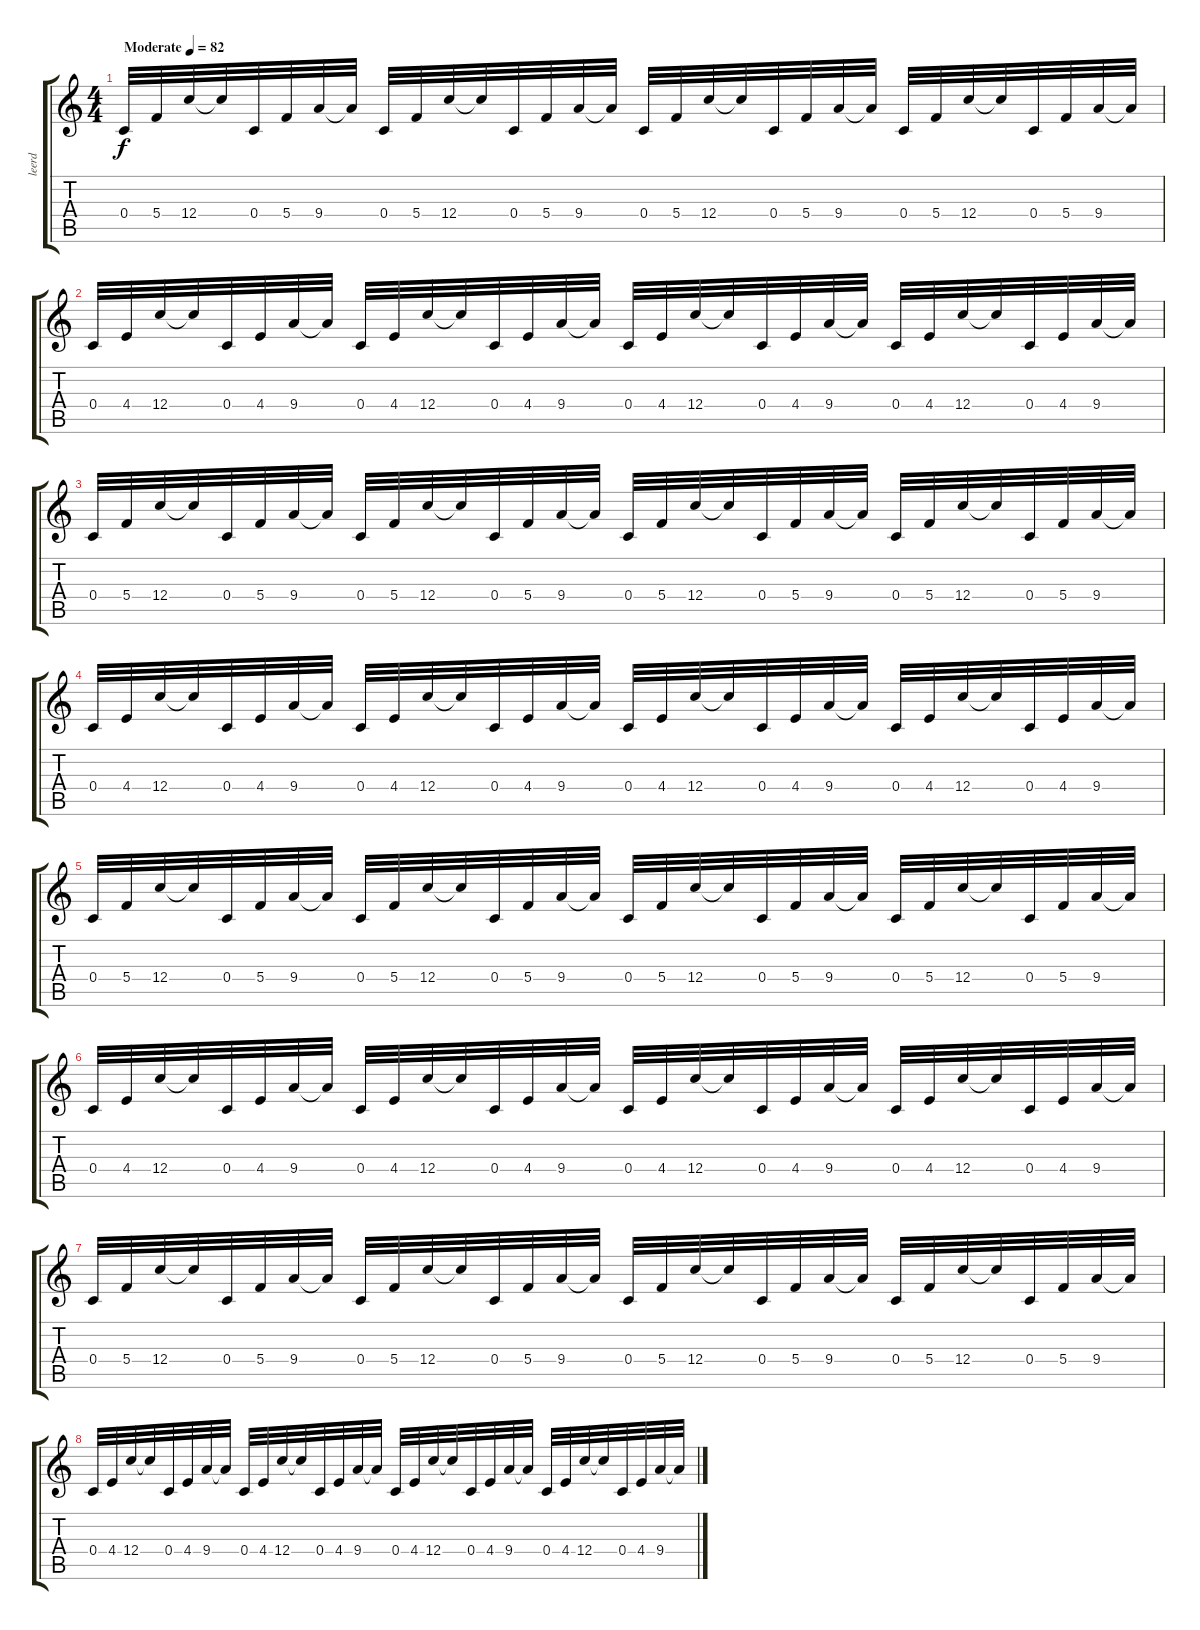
\track ("leerd" "leerd") {instrument distortionguitar}
\staff {score tabs}
\tuning (D4 A3 F3 C3 G2 C2) {hide}
\ts (4 4)
\tempo (82 "Moderate")
\clef g2
\ks c
0.4.32{dy f instrument distortionguitar} 5.4.32 12.4.32 12.4{t}.32 0.4.32 5.4.32 9.4.32 9.4{t}.32 0.4.32 5.4.32 12.4.32 12.4{t}.32 0.4.32 5.4.32 9.4.32 9.4{t}.32 0.4.32 5.4.32 12.4.32 12.4{t}.32 0.4.32 5.4.32 9.4.32 9.4{t}.32 0.4.32 5.4.32 12.4.32 12.4{t}.32 0.4.32 5.4.32 9.4.32 9.4{t}.32 |
0.4.32 4.4.32 12.4.32 12.4{t}.32 0.4.32 4.4.32 9.4.32 9.4{t}.32 0.4.32 4.4.32 12.4.32 12.4{t}.32 0.4.32 4.4.32 9.4.32 9.4{t}.32 0.4.32 4.4.32 12.4.32 12.4{t}.32 0.4.32 4.4.32 9.4.32 9.4{t}.32 0.4.32 4.4.32 12.4.32 12.4{t}.32 0.4.32 4.4.32 9.4.32 9.4{t}.32 |
0.4.32 5.4.32 12.4.32 12.4{t}.32 0.4.32 5.4.32 9.4.32 9.4{t}.32 0.4.32 5.4.32 12.4.32 12.4{t}.32 0.4.32 5.4.32 9.4.32 9.4{t}.32 0.4.32 5.4.32 12.4.32 12.4{t}.32 0.4.32 5.4.32 9.4.32 9.4{t}.32 0.4.32 5.4.32 12.4.32 12.4{t}.32 0.4.32 5.4.32 9.4.32 9.4{t}.32 |
0.4.32 4.4.32 12.4.32 12.4{t}.32 0.4.32 4.4.32 9.4.32 9.4{t}.32 0.4.32 4.4.32 12.4.32 12.4{t}.32 0.4.32 4.4.32 9.4.32 9.4{t}.32 0.4.32 4.4.32 12.4.32 12.4{t}.32 0.4.32 4.4.32 9.4.32 9.4{t}.32 0.4.32 4.4.32 12.4.32 12.4{t}.32 0.4.32 4.4.32 9.4.32 9.4{t}.32 |
0.4.32 5.4.32 12.4.32 12.4{t}.32 0.4.32 5.4.32 9.4.32 9.4{t}.32 0.4.32 5.4.32 12.4.32 12.4{t}.32 0.4.32 5.4.32 9.4.32 9.4{t}.32 0.4.32 5.4.32 12.4.32 12.4{t}.32 0.4.32 5.4.32 9.4.32 9.4{t}.32 0.4.32 5.4.32 12.4.32 12.4{t}.32 0.4.32 5.4.32 9.4.32 9.4{t}.32 |
0.4.32 4.4.32 12.4.32 12.4{t}.32 0.4.32 4.4.32 9.4.32 9.4{t}.32 0.4.32 4.4.32 12.4.32 12.4{t}.32 0.4.32 4.4.32 9.4.32 9.4{t}.32 0.4.32 4.4.32 12.4.32 12.4{t}.32 0.4.32 4.4.32 9.4.32 9.4{t}.32 0.4.32 4.4.32 12.4.32 12.4{t}.32 0.4.32 4.4.32 9.4.32 9.4{t}.32 |
0.4.32 5.4.32 12.4.32 12.4{t}.32 0.4.32 5.4.32 9.4.32 9.4{t}.32 0.4.32 5.4.32 12.4.32 12.4{t}.32 0.4.32 5.4.32 9.4.32 9.4{t}.32 0.4.32 5.4.32 12.4.32 12.4{t}.32 0.4.32 5.4.32 9.4.32 9.4{t}.32 0.4.32 5.4.32 12.4.32 12.4{t}.32 0.4.32 5.4.32 9.4.32 9.4{t}.32 |
0.4.32 4.4.32 12.4.32 12.4{t}.32 0.4.32 4.4.32 9.4.32 9.4{t}.32 0.4.32 4.4.32 12.4.32 12.4{t}.32 0.4.32 4.4.32 9.4.32 9.4{t}.32 0.4.32 4.4.32 12.4.32 12.4{t}.32 0.4.32 4.4.32 9.4.32 9.4{t}.32 0.4.32 4.4.32 12.4.32 12.4{t}.32 0.4.32 4.4.32 9.4.32 9.4{t}.32
